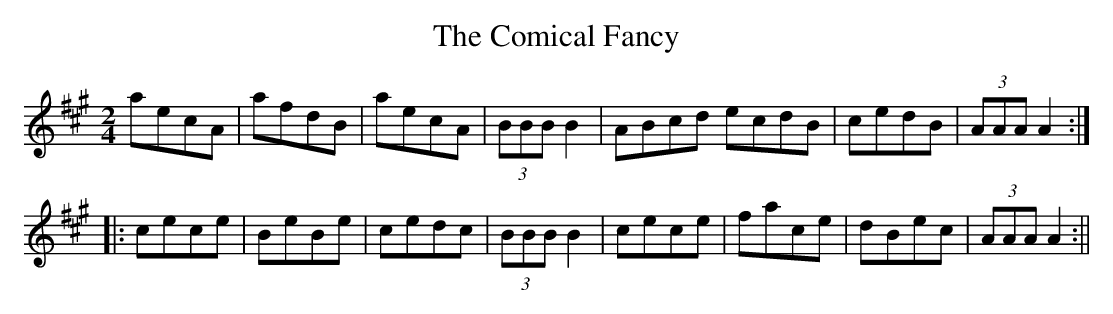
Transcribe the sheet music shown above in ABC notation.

X:1
T:Comical Fancy, The
M:2/4
L:1/8
K:A
aecA|afdB|aecA|(3BBB B2|ABcd ecdB|cedB|(3AAA A2:|
|:cece|BeBe|cedc|(3BBB B2|cece|face|dBec|(3AAA A2:||
